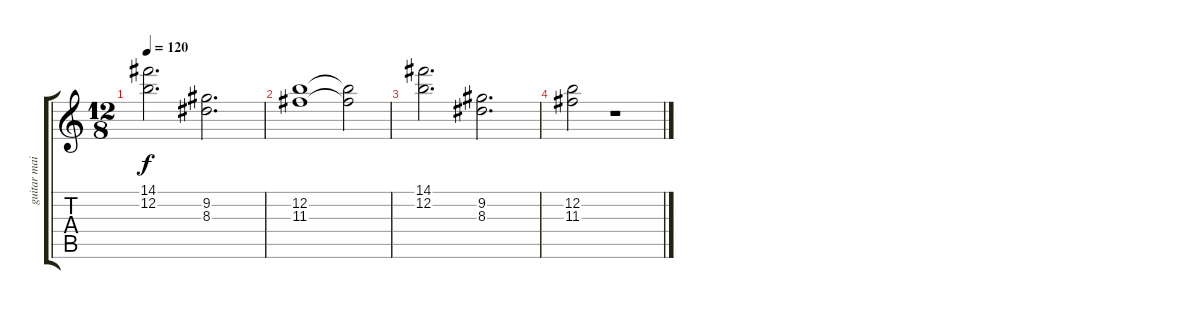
\track ("guitar main effects" "guitar mai") {instrument distortionguitar}
\staff {score tabs}
\tuning (E4 B3 G3 D3 A2 E2) {hide}
\ts (12 8)
\tempo 120
\clef g2
\ks c
(14.1 12.2).2{d dy f volume 0} (9.2 8.3).2{d} |
(12.2 11.3).1 (12.2{t} 11.3{t}).2 |
(14.1 12.2).2{d} (9.2 8.3).2{d} |
(12.2 11.3).2 r.1
